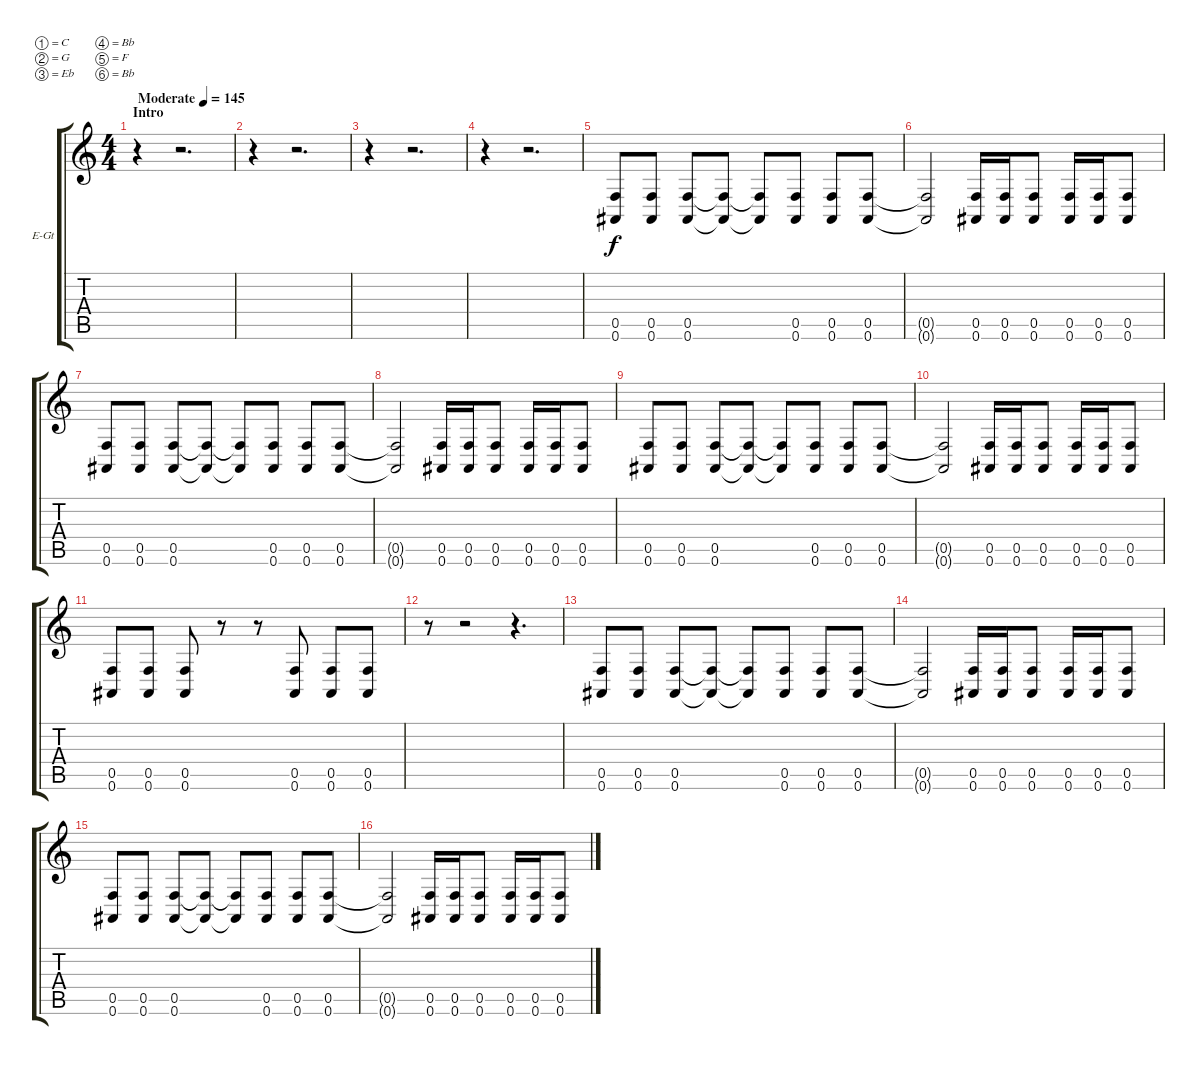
\bracketExtendMode groupsimilarinstruments
\firstSystemTrackNameOrientation horizontal
\otherSystemsTrackNameOrientation horizontal
\track ("Guitar 1" "E-Gt") {instrument distortionguitar}
\staff {score tabs}
\tuning (C4 G3 Eb3 Bb2 F2 Bb1)
\ts (4 4)
\beaming (8 2 2 2 2)
\section ("" "Intro")
\tempo (145 "Moderate")
\clef g2
\ks c
r.4{dy f instrument distortionguitar} r.2{d} |
r.4 r.2{d} |
r.4 r.2{d} |
r.4 r.2{d} |
(0.5 0.6).8 (0.5 0.6).8 (0.5 0.6).8 (0.5{t} 0.6{t}).8 (0.5{t} 0.6{t}).8 (0.5 0.6).8 (0.5 0.6).8 (0.5 0.6).8 |
(0.5{t} 0.6{t}).2 (0.5 0.6).16 (0.5 0.6).16 (0.5 0.6).8 (0.5 0.6).16 (0.5 0.6).16 (0.5 0.6).8 |
(0.5 0.6).8 (0.5 0.6).8 (0.5 0.6).8 (0.5{t} 0.6{t}).8 (0.5{t} 0.6{t}).8 (0.5 0.6).8 (0.5 0.6).8 (0.5 0.6).8 |
(0.5{t} 0.6{t}).2 (0.5 0.6).16 (0.5 0.6).16 (0.5 0.6).8 (0.5 0.6).16 (0.5 0.6).16 (0.5 0.6).8 |
(0.5 0.6).8 (0.5 0.6).8 (0.5 0.6).8 (0.5{t} 0.6{t}).8 (0.5{t} 0.6{t}).8 (0.5 0.6).8 (0.5 0.6).8 (0.5 0.6).8 |
(0.5{t} 0.6{t}).2 (0.5 0.6).16 (0.5 0.6).16 (0.5 0.6).8 (0.5 0.6).16 (0.5 0.6).16 (0.5 0.6).8 |
(0.5 0.6).8 (0.5 0.6).8 (0.5 0.6).8 r.8 r.8 (0.5 0.6).8 (0.5 0.6).8 (0.5 0.6).8 |
r.8 r.2 r.4{d} |
(0.5 0.6).8 (0.5 0.6).8 (0.5 0.6).8 (0.5{t} 0.6{t}).8 (0.5{t} 0.6{t}).8 (0.5 0.6).8 (0.5 0.6).8 (0.5 0.6).8 |
(0.5{t} 0.6{t}).2 (0.5 0.6).16 (0.5 0.6).16 (0.5 0.6).8 (0.5 0.6).16 (0.5 0.6).16 (0.5 0.6).8 |
(0.5 0.6).8 (0.5 0.6).8 (0.5 0.6).8 (0.5{t} 0.6{t}).8 (0.5{t} 0.6{t}).8 (0.5 0.6).8 (0.5 0.6).8 (0.5 0.6).8 |
(0.5{t} 0.6{t}).2 (0.5 0.6).16 (0.5 0.6).16 (0.5 0.6).8 (0.5 0.6).16 (0.5 0.6).16 (0.5 0.6).8
